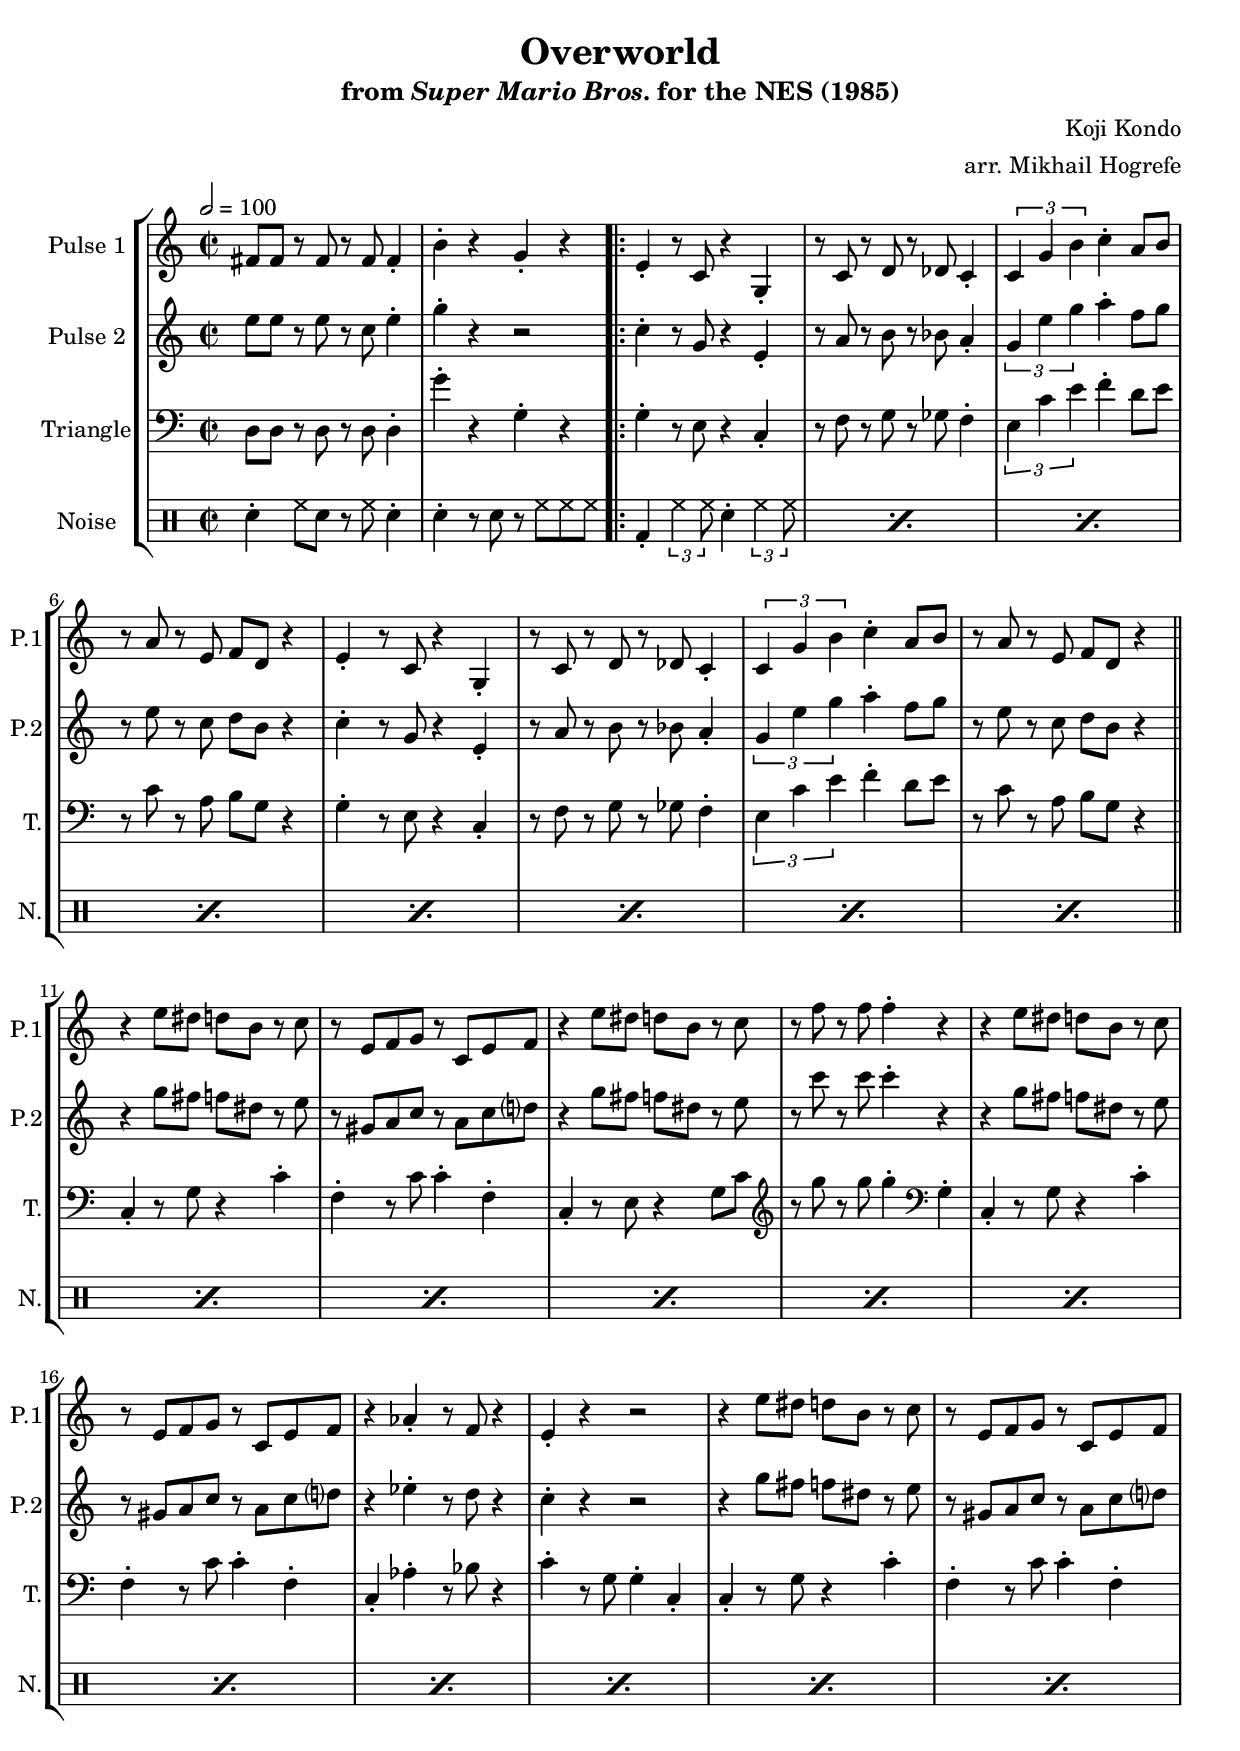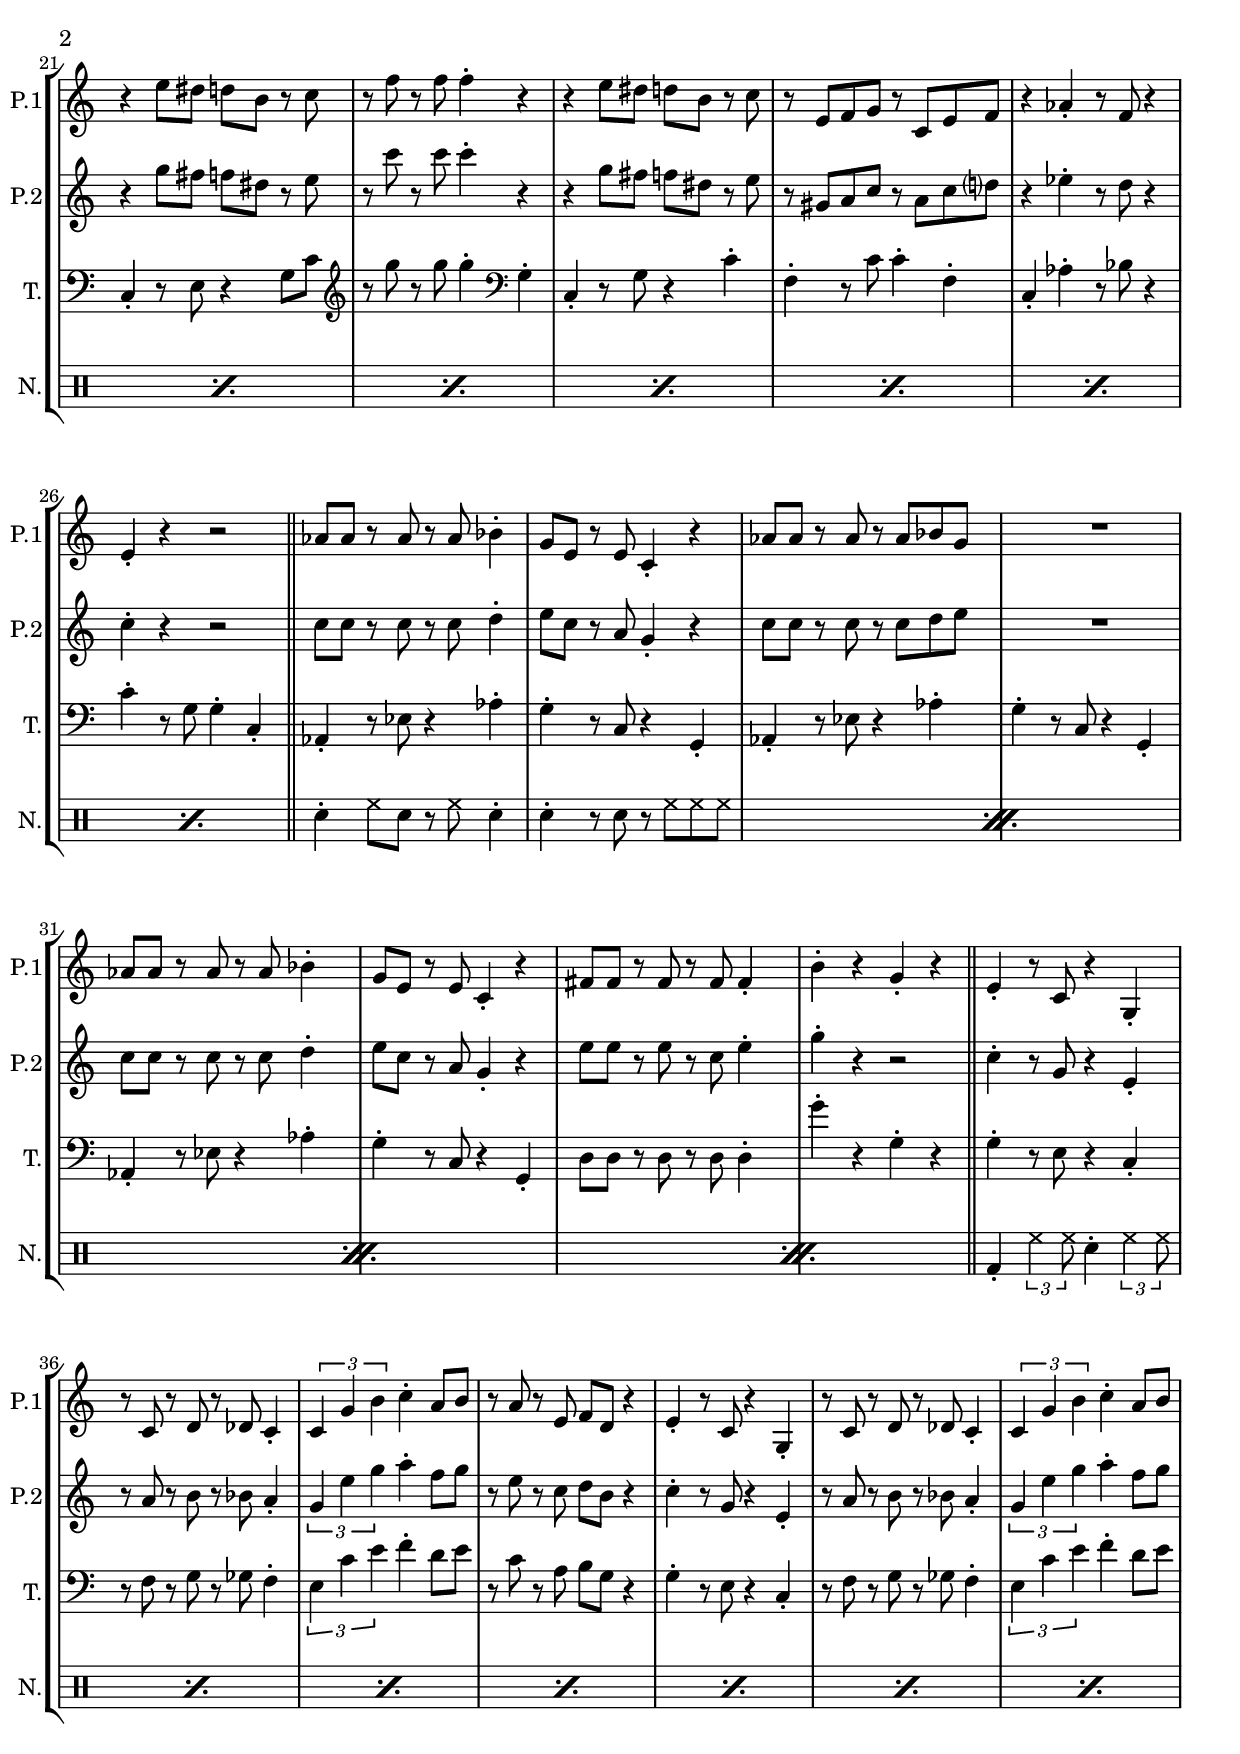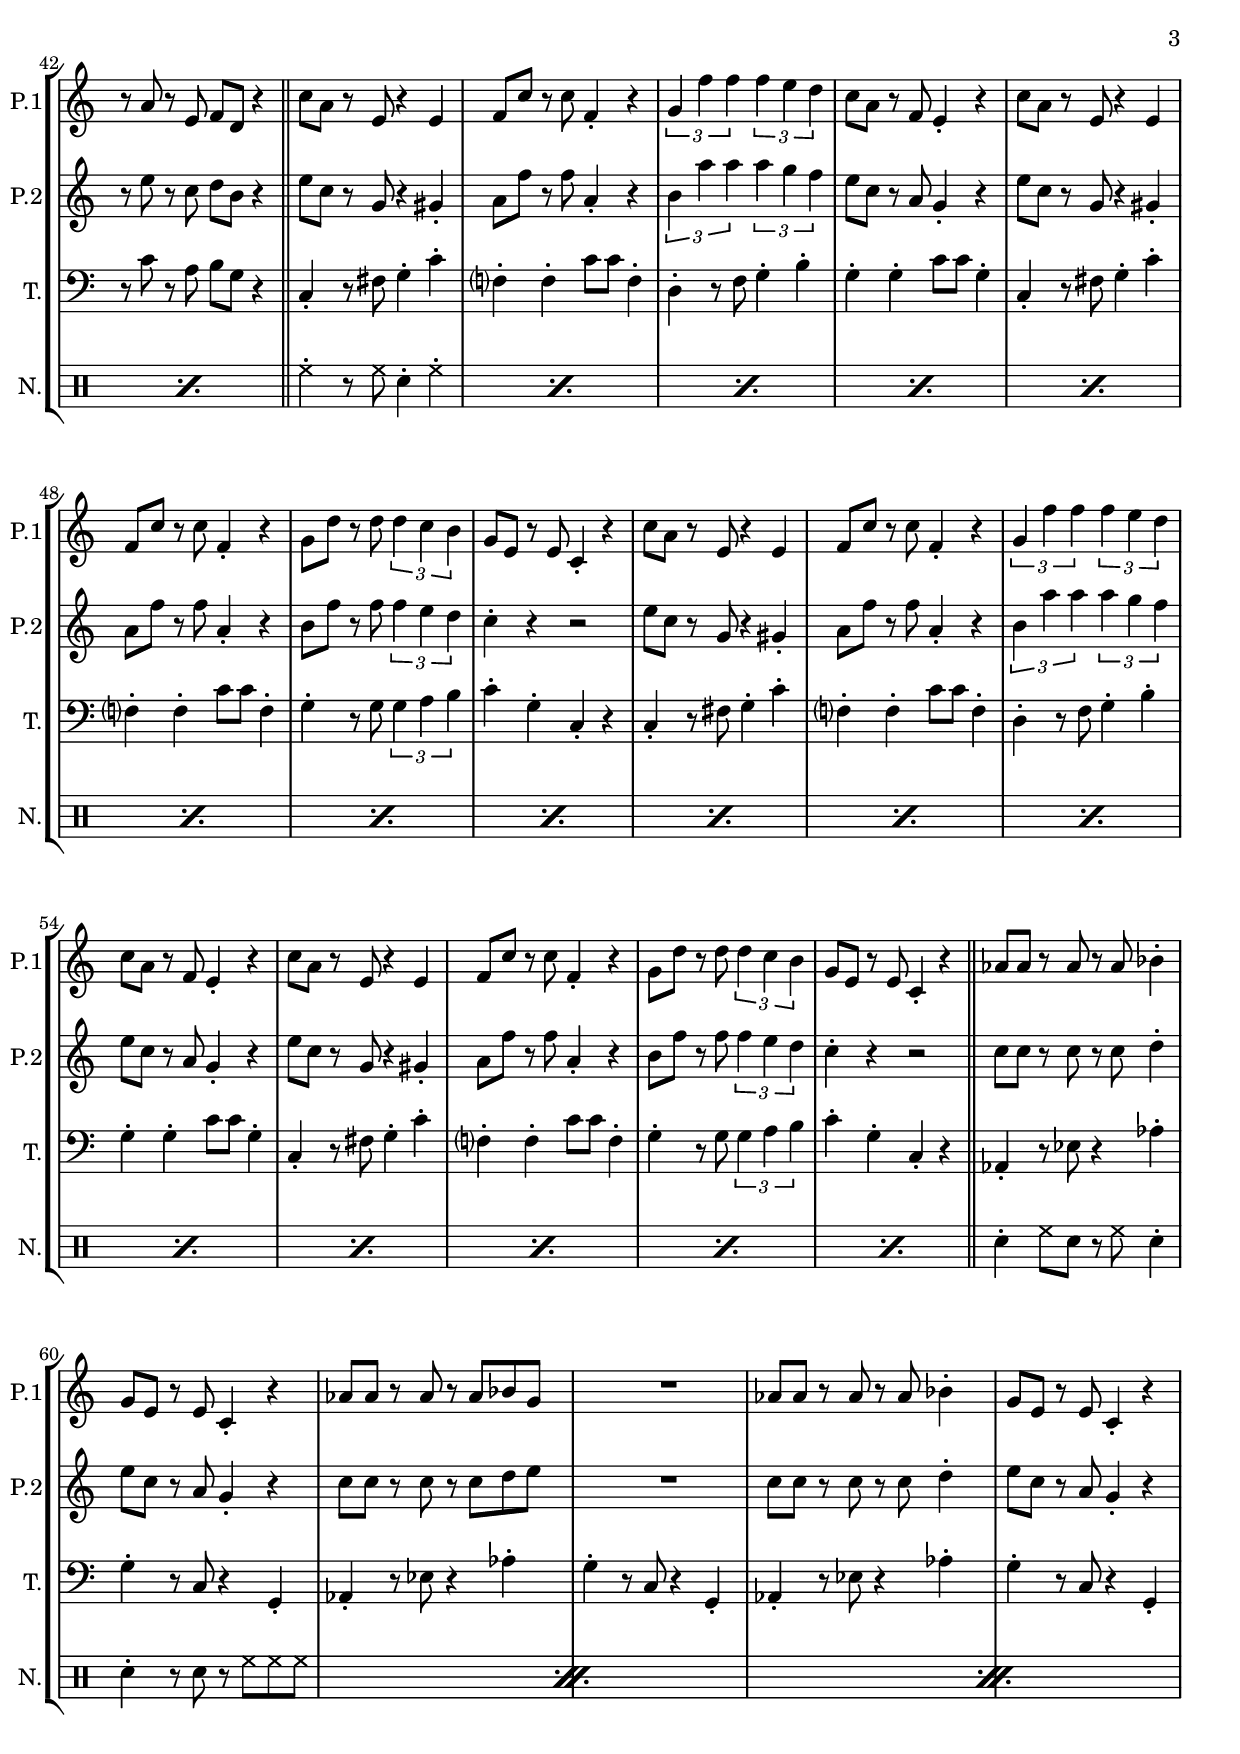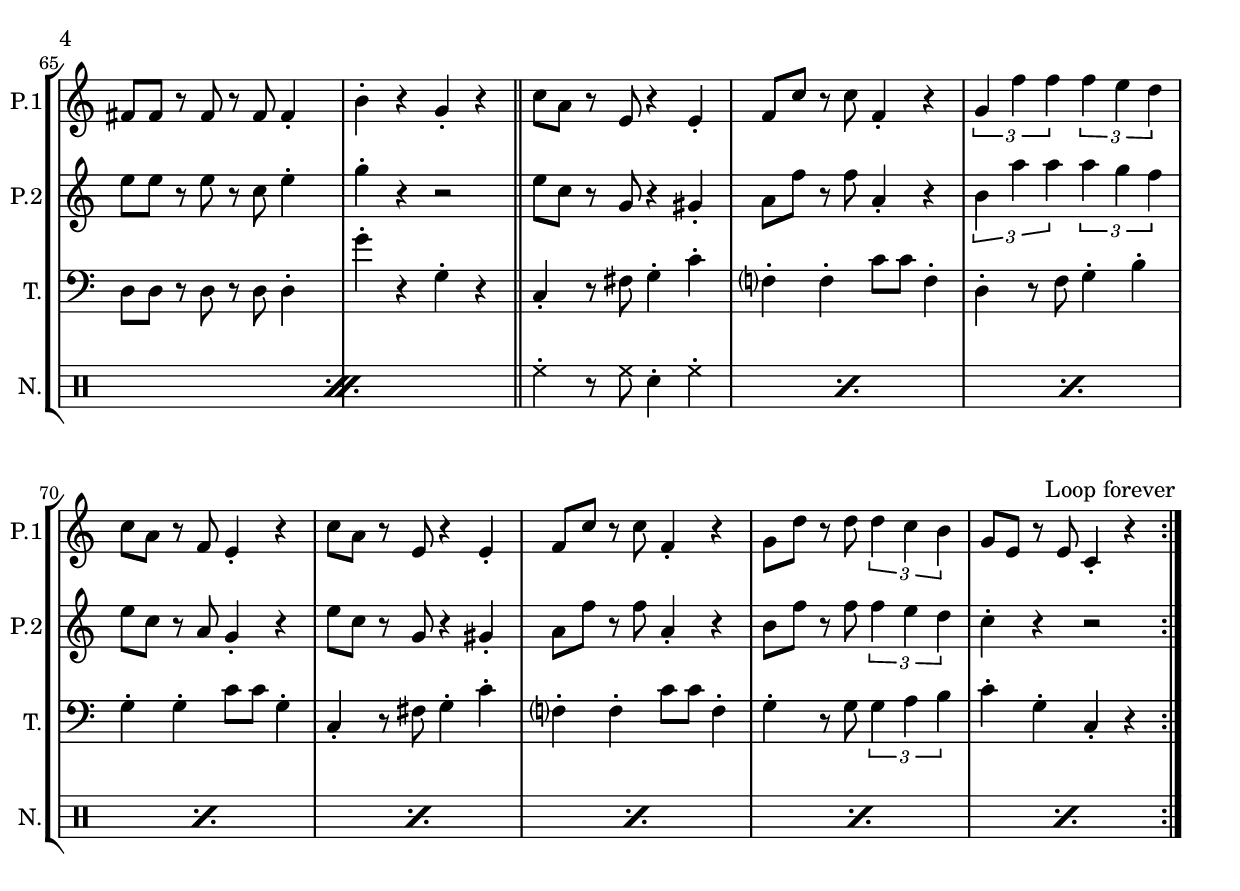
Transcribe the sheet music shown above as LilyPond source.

\version "2.20.0"

\book {
    \header {
        title = "Overworld"
        subtitle = \markup { "from" {\italic "Super Mario Bros."} "for the NES (1985)" }
        composer = "Koji Kondo"
        arranger = "arr. Mikhail Hogrefe"
    }

    \score {
        {
            \new StaffGroup <<
                \new Staff \relative c' {
                    \set Staff.instrumentName = "Pulse 1"
                    \set Staff.shortInstrumentName = "P.1"
\accidentalStyle modern-cautionary
\key c \major
\time 2/2
\tempo 2 = 100

fis8 fis r fis r fis fis4-. |
b4-. r g-. r |

                    \repeat volta 2 {
% A
e4-. r8 c r4 g4-. |
r8 c r d r des c4-. |
\tuplet 3/2 { c4 g' b } c4-. a8 b |
r8 a r e f d r4 |

e4-. r8 c r4 g4-. |
r8 c r d r des c4-. |
\tuplet 3/2 { c4 g' b } c4-. a8 b |
r8 a r e f d r4 |

\bar "||"

% B
r4 e'8 dis d b r c |
r8 e, f g r c, e f |
r4 e'8 dis d b r c |
r8 f r f f4-. r |

r4 e8 dis d b r c |
r8 e, f g r c, e f |
r4 aes4-. r8 f r4 |
e4-. r r2 |

r4 e'8 dis d b r c |
r8 e, f g r c, e f |
r4 e'8 dis d b r c |
r8 f r f f4-. r |

r4 e8 dis d b r c |
r8 e, f g r c, e f |
r4 aes4-. r8 f r4 |
e4-. r r2 |

\bar "||"

% C
aes8 aes r aes r aes bes4-. |
g8 e r e c4-. r |
aes'8 aes r aes r aes bes g |
R1

aes8 aes r aes r aes bes4-. |
g8 e r e c4-. r |
fis8 fis r fis r fis fis4-. |
b4-. r g-. r |

\bar "||"

% A
e4-. r8 c r4 g4-. |
r8 c r d r des c4-. |
\tuplet 3/2 { c4 g' b } c4-. a8 b |
r8 a r e f d r4 |

e4-. r8 c r4 g4-. |
r8 c r d r des c4-. |
\tuplet 3/2 { c4 g' b } c4-. a8 b |
r8 a r e f d r4 |

\bar "||"

% D
c'8 a r e r4 e |
f8 c' r c f,4-. r |
\tuplet 3/2 { g4 f' f } \tuplet 3/2 { f4 e d } |
c8 a r f e4-. r |

c'8 a r e r4 e |
f8 c' r c f,4-. r |
g8 d' r d \tuplet 3/2 { d4 c b } |
g8 e r e c4-. r |

c'8 a r e r4 e |
f8 c' r c f,4-. r |
\tuplet 3/2 { g4 f' f } \tuplet 3/2 { f4 e d } |
c8 a r f e4-. r |

c'8 a r e r4 e |
f8 c' r c f,4-. r |
g8 d' r d \tuplet 3/2 { d4 c b } |
g8 e r e c4-. r |

\bar "||"

% C
aes'8 aes r aes r aes bes4-. |
g8 e r e c4-. r |
aes'8 aes r aes r aes bes g |
R1

aes8 aes r aes r aes bes4-. |
g8 e r e c4-. r |
fis8 fis r fis r fis fis4-. |
b4-. r g-. r |

\bar "||"

% D
c8 a r e r4 e-. |
f8 c' r c f,4-. r |
\tuplet 3/2 { g4 f' f } \tuplet 3/2 { f4 e d } |
c8 a r f e4-. r |

c'8 a r e r4 e-. |
f8 c' r c f,4-. r |
g8 d' r d \tuplet 3/2 { d4 c b } |
g8 e r e c4-. r |
                    }
\once \override Score.RehearsalMark.self-alignment-X = #RIGHT
\mark \markup { \fontsize #-2 "Loop forever" }

                }

                \new Staff \relative c'' {
                    \set Staff.instrumentName = "Pulse 2"
                    \set Staff.shortInstrumentName = "P.2"
\accidentalStyle modern-cautionary
\key c \major
e8 e r e r c e4-. |
g4-. r r2 |

% A
c,4-. r8 g r4 e4-. |
r8 a r b r bes a4-. |
\tuplet 3/2 { g4 e' g } a4-. f8 g |
r8 e r c d b r4 |

c4-. r8 g r4 e4-. |
r8 a r b r bes a4-. |
\tuplet 3/2 { g4 e' g } a4-. f8 g |
r8 e r c d b r4 |

% B
r4 g'8 fis f dis r e |
r8 gis, a c r a c d |
r4 g8 fis f dis r e |
r8 c' r c c4-. r |

r4 g8 fis f dis r e |
r8 gis, a c r a c d |
r4 ees-. r8 d r4 |
c4-. r r2 |

r4 g'8 fis f dis r e |
r8 gis, a c r a c d |
r4 g8 fis f dis r e |
r8 c' r c c4-. r |

r4 g8 fis f dis r e |
r8 gis, a c r a c d |
r4 ees-. r8 d r4 |
c4-. r r2 |

% C
c8 c r c r c d4-. |
e8 c r a g4-. r |
c8 c r c r c d e |
R1

c8 c r c r c d4-. |
e8 c r a g4-. r |
e'8 e r e r c e4-. |
g4-. r r2 |

% A
c,4-. r8 g r4 e4-. |
r8 a r b r bes a4-. |
\tuplet 3/2 { g4 e' g } a4-. f8 g |
r8 e r c d b r4 |

c4-. r8 g r4 e4-. |
r8 a r b r bes a4-. |
\tuplet 3/2 { g4 e' g } a4-. f8 g |
r8 e r c d b r4 |

% D
e8 c r g r4 gis-. |
a8 f' r f a,4-. r |
\tuplet 3/2 { b4 a' a } \tuplet 3/2 { a4 g f } |
e8 c r a g4-. r |

e'8 c r g r4 gis-. |
a8 f' r f a,4-. r |
b8 f' r f \tuplet 3/2 { f4 e d } |
c4-. r r2 |

e8 c r g r4 gis-. |
a8 f' r f a,4-. r |
\tuplet 3/2 { b4 a' a } \tuplet 3/2 { a4 g f } |
e8 c r a g4-. r |

e'8 c r g r4 gis-. |
a8 f' r f a,4-. r |
b8 f' r f \tuplet 3/2 { f4 e d } |
c4-. r r2 |

% C
c8 c r c r c d4-. |
e8 c r a g4-. r |
c8 c r c r c d e |
R1

c8 c r c r c d4-. |
e8 c r a g4-. r |
e'8 e r e r c e4-. |
g4-. r r2 |

% D
e8 c r g r4 gis-. |
a8 f' r f a,4-. r |
\tuplet 3/2 { b4 a' a } \tuplet 3/2 { a4 g f } |
e8 c r a g4-. r |

e'8 c r g r4 gis-. |
a8 f' r f a,4-. r |
b8 f' r f \tuplet 3/2 { f4 e d } |
c4-. r r2 |

                }

                \new Staff \relative c {
                    \set Staff.instrumentName = "Triangle"
                    \set Staff.shortInstrumentName = "T."
\accidentalStyle modern-cautionary
\clef bass
\key c \major
d8 d r d r d d4-. |
g'4-. r g,-. r |

% A
g4-. r8 e r4 c-. |
r8 f r g r ges f4-. |
\tuplet 3/2 { e4 c' e } f4-. d8 e |
r8 c r a b g r4 |

g4-. r8 e r4 c-. |
r8 f r g r ges f4-. |
\tuplet 3/2 { e4 c' e } f4-. d8 e |
r8 c r a b g r4 |

% B
c,4-. r8 g' r4 c-. |
f,4-. r8 c' c4-. f,-. |
c4-. r8 e r4 g8 c |
\clef treble r8 g'' r g g4-. \clef bass g,,4-. |

c,4-. r8 g' r4 c-. |
f,4-. r8 c' c4-. f,-. |
c4-. aes'-. r8 bes r4 |
c4-. r8 g g4-. c,-. |

c4-. r8 g' r4 c-. |
f,4-. r8 c' c4-. f,-. |
c4-. r8 e r4 g8 c |
\clef treble r8 g'' r g g4-. \clef bass g,,4-. |

c,4-. r8 g' r4 c-. |
f,4-. r8 c' c4-. f,-. |
c4-. aes'-. r8 bes r4 |
c4-. r8 g g4-. c,-. |

% C
aes4-. r8 ees' r4 aes-. |
g4-. r8 c, r4 g-.
aes4-. r8 ees' r4 aes-. |
g4-. r8 c, r4 g-. |

aes4-. r8 ees' r4 aes-. |
g4-. r8 c, r4 g-. |
d'8 d r d r d d4-. |
g'4-. r g,-. r |

% A
g4-. r8 e r4 c-. |
r8 f r g r ges f4-. |
\tuplet 3/2 { e4 c' e } f4-. d8 e |
r8 c r a b g r4 |

g4-. r8 e r4 c-. |
r8 f r g r ges f4-. |
\tuplet 3/2 { e4 c' e } f4-. d8 e |
r8 c r a b g r4 |

% D
c,4-. r8 fis g4-. c-. |
f,4-. f-. c'8 c f,4-. |
d4-. r8 f g4-. b-. |
g4-. g-. c8 c g4-. |

c,4-. r8 fis g4-. c-. |
f,4-. f-. c'8 c f,4-. |
g4-. r8 g \tuplet 3/2 { g4 a b } |
c4-. g-. c,-. r |

c4-. r8 fis g4-. c-. |
f,4-. f-. c'8 c f,4-. |
d4-. r8 f g4-. b-. |
g4-. g-. c8 c g4-. |

c,4-. r8 fis g4-. c-. |
f,4-. f-. c'8 c f,4-. |
g4-. r8 g \tuplet 3/2 { g4 a b } |
c4-. g-. c,-. r |

% C
aes4-. r8 ees' r4 aes-. |
g4-. r8 c, r4 g-.
aes4-. r8 ees' r4 aes-. |
g4-. r8 c, r4 g-. |

aes4-. r8 ees' r4 aes-. |
g4-. r8 c, r4 g-. |
d'8 d r d r d d4-. |
g'4-. r g,-. r |

% D
c,4-. r8 fis g4-. c-. |
f,4-. f-. c'8 c f,4-. |
d4-. r8 f g4-. b-. |
g4-. g-. c8 c g4-. |

c,4-. r8 fis g4-. c-. |
f,4-. f-. c'8 c f,4-. |
g4-. r8 g \tuplet 3/2 { g4 a b } |
c4-. g-. c,-. r |

                }

                \new DrumStaff {
                    \drummode {
                        \set Staff.instrumentName="Noise"
                        \set Staff.shortInstrumentName="N."
sn4-. hh8 sn r hh sn4-. |
sn4-. r8 sn r hh hh hh |

% A, B
\repeat percent 24 { bd4-. \tuplet 3/2 { hh4 hh8 } sn4-. \tuplet 3/2 { hh4 hh8 } }

% C
\repeat percent 4 {
sn4-. hh8 sn r hh sn4-. |
sn4-. r8 sn r hh hh hh |
}

% A
\repeat percent 8 { bd4-. \tuplet 3/2 { hh4 hh8 } sn4-. \tuplet 3/2 { hh4 hh8 } }

% D
\repeat percent 16 { hh4-. r8 hh sn4-. hh-. | }

% C
\repeat percent 4 {
sn4-. hh8 sn r hh sn4-. |
sn4-. r8 sn r hh hh hh |
}

% D
\repeat percent 8 { hh4-. r8 hh sn4-. hh-. | }

                    }
                }
            >>
        }
        \layout {
            \context {
                \Staff
                \RemoveEmptyStaves
            }
            \context {
                \DrumStaff
                \RemoveEmptyStaves
            }
        }
    }
}
